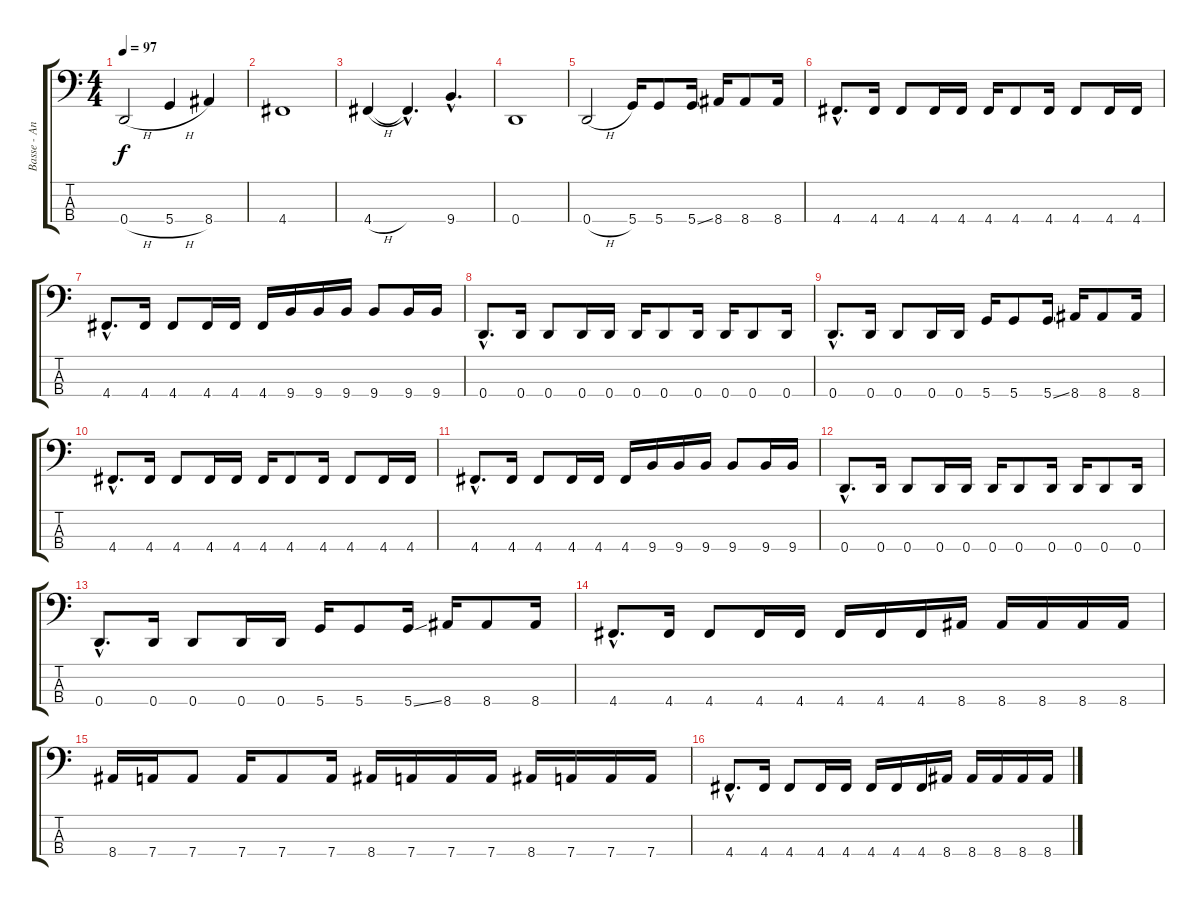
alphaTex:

\track ("Basse - Antony" "Basse - An") {instrument electricbassfinger}
\staff {score tabs}
\tuning (G2 D2 A1 D1) {hide}
\ts (4 4)
\tempo 97
\clef f4
\ks c
0.4{h}.2{dy f} 5.4{h}.4 8.4.4 |
4.4.1 |
4.4{h}.4 4.4{hac t}.4{d} 9.4{hac}.4{d} |
0.4.1 |
0.4{h}.2 5.4.16 5.4.8 5.4{ss}.16 8.4.16 8.4.8 8.4.16 |
4.4{hac}.8{d} 4.4.16 4.4.8 4.4.16 4.4.16 4.4.16 4.4.8 4.4.16 4.4.8 4.4.16 4.4.16 |
4.4{hac}.8{d} 4.4.16 4.4.8 4.4.16 4.4.16 4.4.16 9.4.16 9.4.16 9.4.16 9.4.8 9.4.16 9.4.16 |
0.4{hac}.8{d} 0.4.16 0.4.8 0.4.16 0.4.16 0.4.16 0.4.8 0.4.16 0.4.16 0.4.8 0.4.16 |
0.4{hac}.8{d} 0.4.16 0.4.8 0.4.16 0.4.16 5.4.16 5.4.8 5.4{ss}.16 8.4.16 8.4.8 8.4.16 |
4.4{hac}.8{d} 4.4.16 4.4.8 4.4.16 4.4.16 4.4.16 4.4.8 4.4.16 4.4.8 4.4.16 4.4.16 |
4.4{hac}.8{d} 4.4.16 4.4.8 4.4.16 4.4.16 4.4.16 9.4.16 9.4.16 9.4.16 9.4.8 9.4.16 9.4.16 |
0.4{hac}.8{d} 0.4.16 0.4.8 0.4.16 0.4.16 0.4.16 0.4.8 0.4.16 0.4.16 0.4.8 0.4.16 |
0.4{hac}.8{d} 0.4.16 0.4.8 0.4.16 0.4.16 5.4.16 5.4.8 5.4{ss}.16 8.4.16 8.4.8 8.4.16 |
4.4{hac}.8{d} 4.4.16 4.4.8 4.4.16 4.4.16 4.4.16 4.4.16 4.4.16 8.4.16 8.4.16 8.4.16 8.4.16 8.4.16 |
8.4.16 7.4.16 7.4.8 7.4.16 7.4.8 7.4.16 8.4.16 7.4.16 7.4.16 7.4.16 8.4.16 7.4.16 7.4.16 7.4.16 |
4.4{hac}.8{d} 4.4.16 4.4.8 4.4.16 4.4.16 4.4.16 4.4.16 4.4.16 8.4.16 8.4.16 8.4.16 8.4.16 8.4.16
